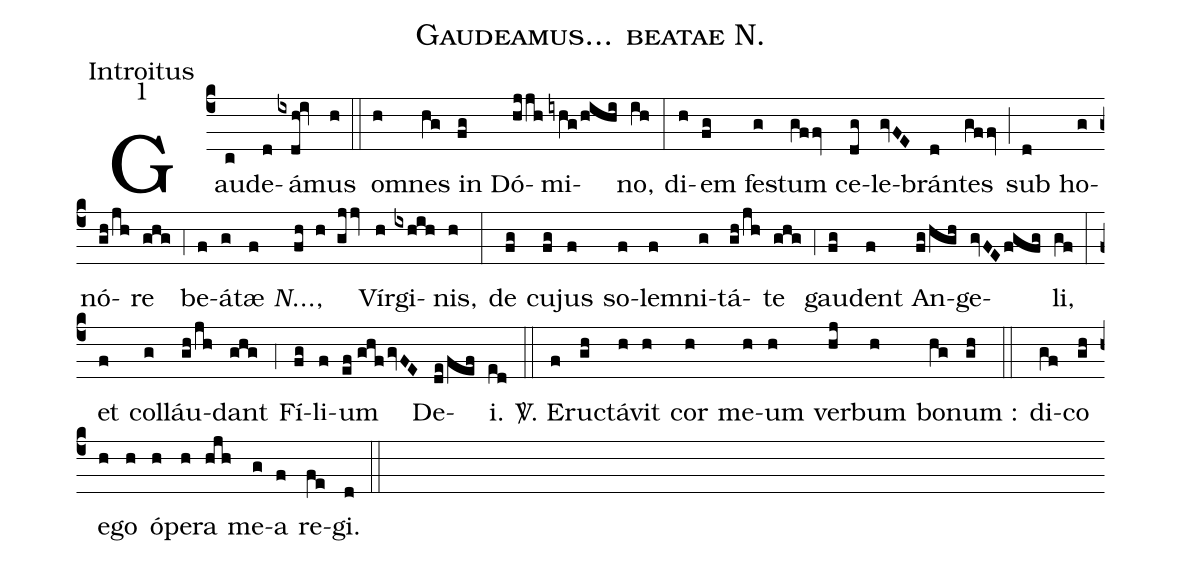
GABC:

name:Gaudeamus... beatae N.;
office-part:Introitus;
mode:1;
%%
(c4)Gau(c)de(d)á(ixdh!iv)mus(h) (::) om(h)nes(hg) in(fg) Dó(hjjh)mi(iyhg/hihi)no,(ih) (:) di(h)em(fg) fe(g)stum(gffv) ce(dg)le(gvFE)brán(d)tes(gffv) (;) sub(d) ho(g)nó(gh/jh)re(ghg) (;4) be(f)á(g)tæ(f) <i>N</i>...,(fh////h////gjjv) Vír(h)gi(ixhih)nis,(h) (:) de(fg) cu(fg)jus(f) so(f)lem(f)ni(g)tá(gh/jh)te(ghg) (;4) gau(fg)dent(f) An(fg/hgh)ge(gvFEfgfg)li,(gf) (:) et(f) col(g)láu(gh/jh)dant(ghg) (;4) Fí(fg)li(f)um(ef//ghf/gvFE) De(de/fef)i.(ed) (::)
 <sp>V/</sp>. E(f)ru(gh)ctá(h)vit(h) cor(h) me(h)um(h) ver(hj)bum(h) bo(hg)num :(gh) (::) di(gf)co(gh) e(h)go(h) ó(h)pe(h)ra(hjh) me(g)a(f) re(fe)gi.(d) (::)
